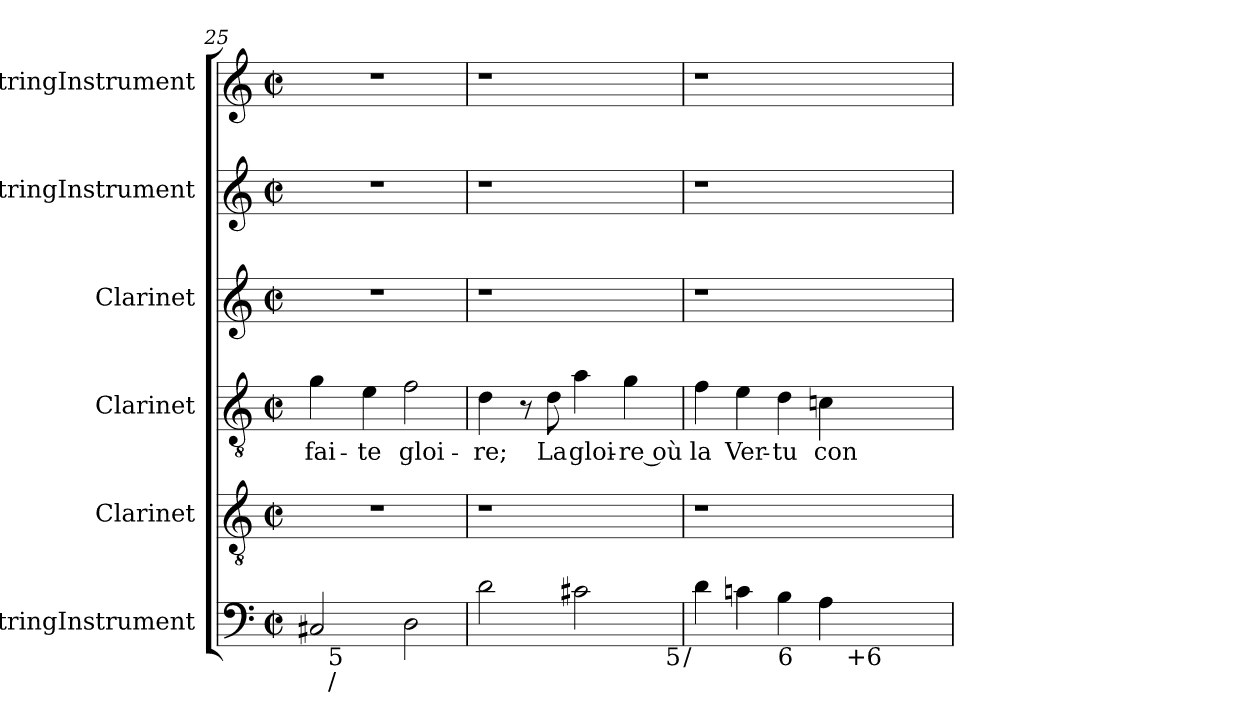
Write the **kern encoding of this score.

**kern	**kern	**kern	**text	**kern	**kern	**kern
*part6	*part5	*part4	*part4	*part3	*part2	*part1
*staff6	*staff5	*staff4	*staff4	*staff3	*staff2	*staff1
*I"StringInstrument	*I"Clarinet	*I"Clarinet	*	*I"Clarinet	*I"StringInstrument	*I"StringInstrument
*I'Str	*I'Cl	*I'Cl	*	*I'Cl	*I'Str	*I'Str
*clefF4	*clefGv2	*clefGv2	*	*clefG2	*clefG2	*clefG2
*	*ITrd1c2	*ITrd1c2	*	*ITrd1c2	*	*
*k[]	*k[b-e-]	*k[b-e-]	*	*k[b-e-]	*k[]	*k[]
*C:	*B-:	*B-:	*	*B-:	*C:	*C:
*M2/2	*M2/2	*M2/2	*	*M2/2	*M2/2	*M2/2
*met(c|)	*met(c|)	*met(c|)	*	*met(c|)	*met(c|)	*met(c|)
=25	=25	=25	=25	=25	=25	=25
*^	*	*	*	*	*	*
2C#X/	16ryy	1r	4f\	-fai-	1r	1r	1r
!	!LO:TX:b:t=5	!	!	!	!	!	!
!	!LO:TX:b:t=/	!	!	!	!	!	!
.	2...ryy	.	.	.	.	.	.
.	.	.	4d\	-te	.	.	.
2D\	.	.	2e-\	gloi-	.	.	.
*v	*v	*	*	*	*	*	*
=26	=26	=26	=26	=26	=26	=26
2d\	1r	4c\	-re;	1r	1r	1r
.	.	8r	.	.	.	.
.	.	8c\	La	.	.	.
2c#X\	.	4g\	gloi-	.	.	.
.	.	4f\	-re où	.	.	.
!LO:TX:b:t=5	!	!	!	!	!	!
16ryy	16ryy	16ryy	.	16ryy	16ryy	16ryy
!LO:TX:b:t=/	!	!	!	!	!	!
!!LO:LB:g=z
=27	=27	=27	=27	=27	=27	=27
*^	*	*	*	*	*	*
4d\	2..ryy	1r	4e-\	la	1r	1r	1r
4cn\	.	.	4d\	Ver-	.	.	.
!LO:TX:b:t=6	!	!	!	!	!	!	!
4B\	.	.	4c\	-tu	.	.	.
4A\	.	.	4B-X\	con-	.	.	.
!	!LO:TX:b:t=+6	!	!	!	!	!	!
.	2ryy	.	.	.	.	.	.
2ryy	.	2ryy	2ryy	.	2ryy	2ryy	2ryy
.	8ryy	.	.	.	.	.	.
!LO:TX:b:t=3	!	!	!	!	!	!	!
*v	*v	*	*	*	*	*	*
=	=	=	=	=	=	=
*-	*-	*-	*-	*-	*-	*-
